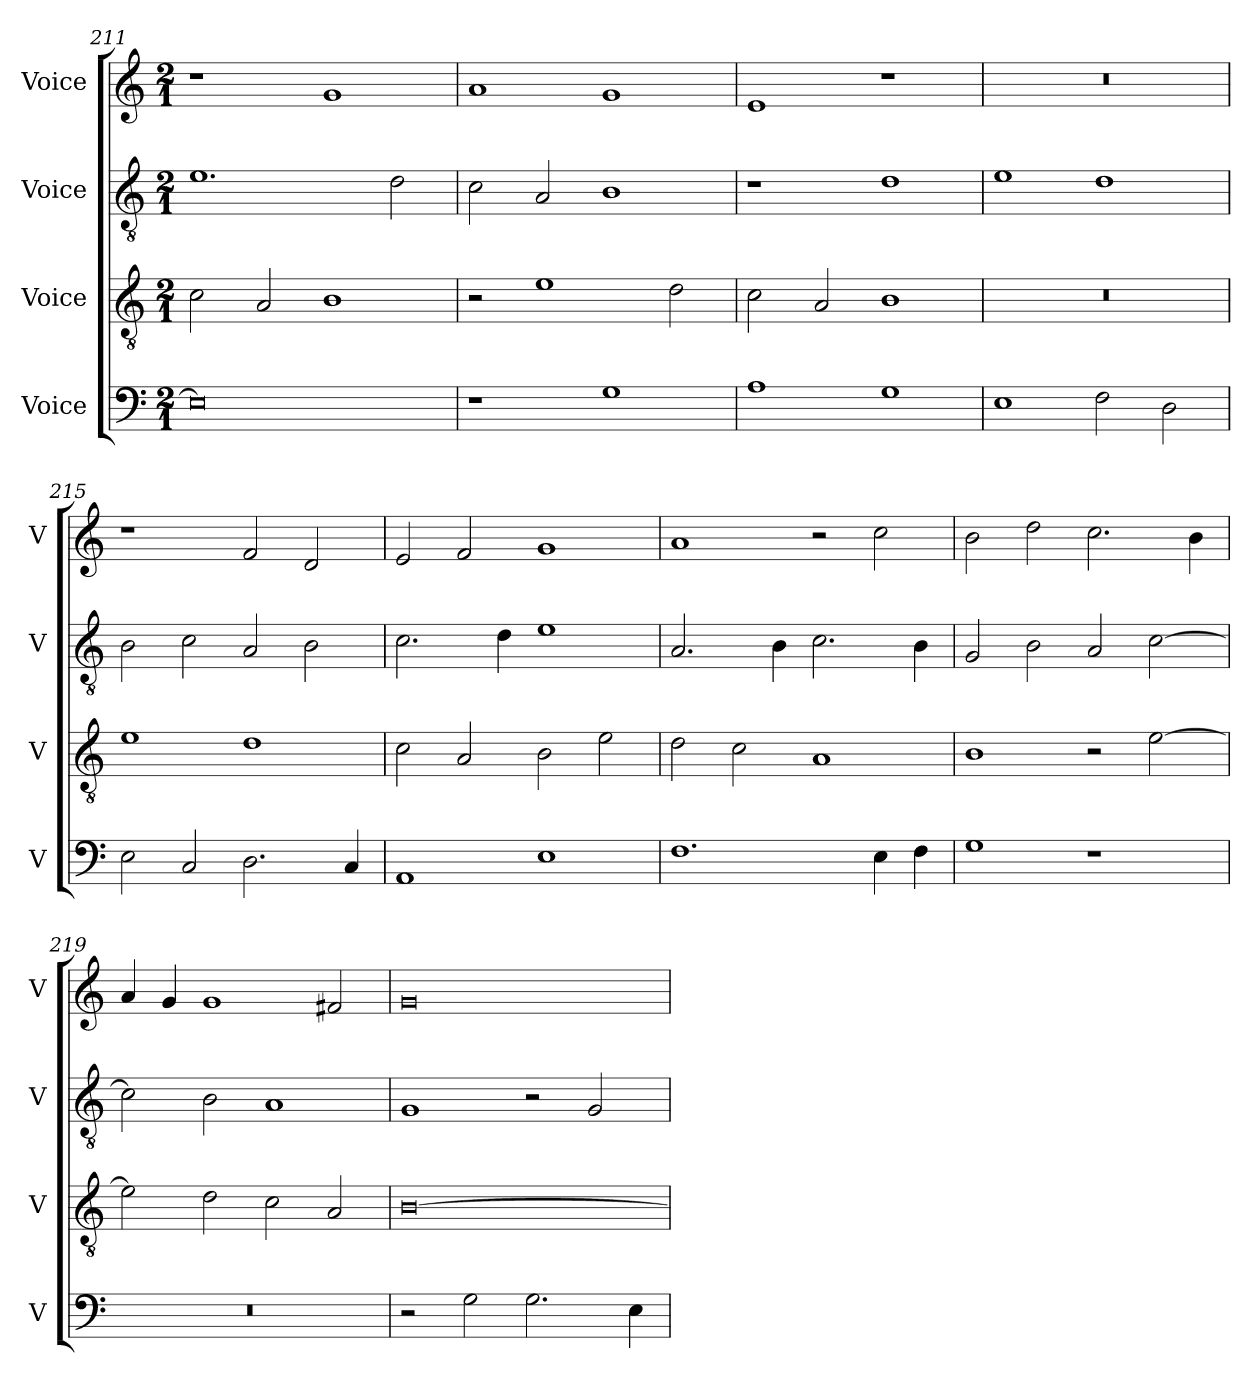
**kern	**kern	**kern	**kern
*part4	*part3	*part2	*part1
*staff4	*staff3	*staff2	*staff1
*I"Voice	*I"Voice	*I"Voice	*I"Voice
*I'V	*I'V	*I'V	*I'V
*clefF4	*clefGv2	*clefGv2	*clefG2
*k[]	*k[]	*k[]	*k[]
*M2/1	*M2/1	*M2/1	*M2/1
=211	=211	=211	=211
0E]	2c\	1.e	1r
.	2A/	.	.
.	1B	.	1g
.	.	2d\	.
=212	=212	=212	=212
1r	2r	2c\	1a
.	1e	2A/	.
1G	.	1B	1g
.	2d\	.	.
=213	=213	=213	=213
1A	2c\	1r	1e
.	2A/	.	.
1G	1B	1d	1r
=214	=214	=214	=214
1E	0r	1e	0r
2F\	.	1d	.
2D\	.	.	.
=215	=215	=215	=215
2E\	1e	2B\	1r
2C/	.	2c\	.
2.D\	1d	2A/	2f/
.	.	2B\	2d/
4C/	.	.	.
=216	=216	=216	=216
1AA	2c\	2.c\	2e/
.	2A/	.	2f/
.	.	4d\	.
1E	2B\	1e	1g
.	2e\	.	.
!!LO:PB:g=z
=217	=217	=217	=217
1.F	2d\	2.A/	1a
.	2c\	.	.
.	.	4B\	.
.	1A	2.c\	2r
4E\	.	.	2cc\
4F\	.	4B\	.
=218	=218	=218	=218
1G	1B	2G/	2b\
.	.	2B\	2dd\
1r	2r	2A/	2.cc\
.	[2e\	[2c\	.
.	.	.	4b\
=219	=219	=219	=219
0r	2e\]	2c\]	4a/
.	.	.	4g/
.	2d\	2B\	1g
.	2c\	1A	.
.	2A/	.	2f#X/
=220	=220	=220	=220
2r	[0B	1G	0g
2G\	.	.	.
2.G\	.	2r	.
.	.	2G/	.
4E\	.	.	.
=	=	=	=
*-	*-	*-	*-
